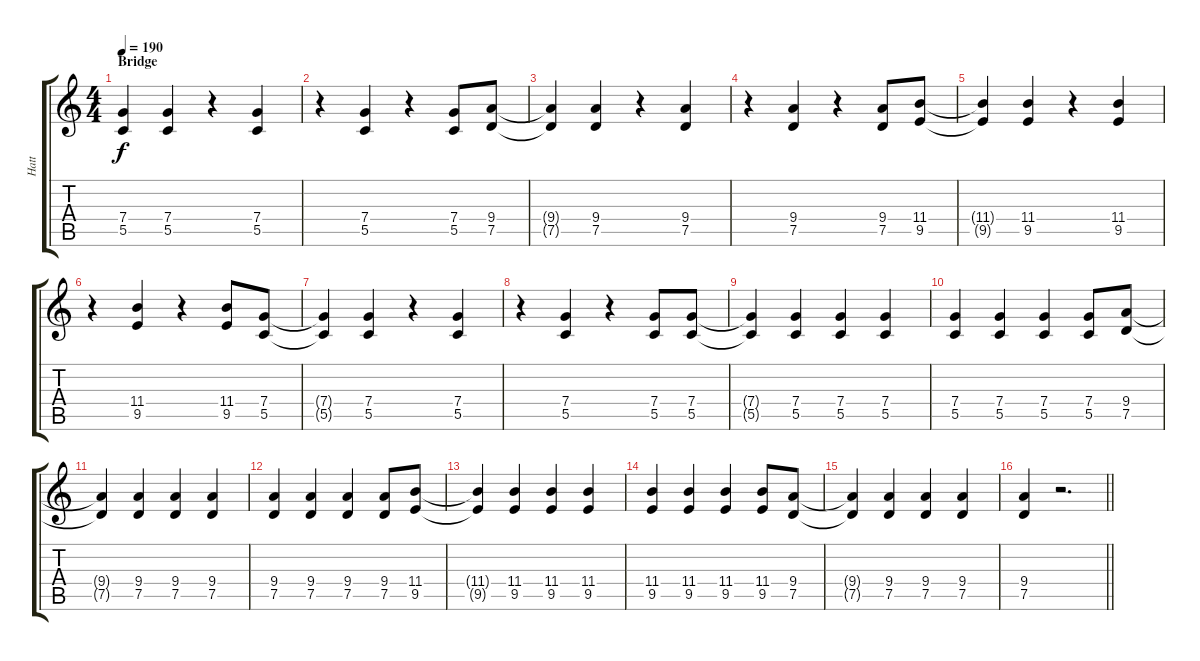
\track ("Hatt" "Hatt") {instrument distortionguitar}
\staff {score tabs}
\tuning (D4 A3 F3 C3 G2 D2) {hide}
\ts (4 4)
\section ("" "Bridge")
\tempo 190
\clef g2
\ks c
(7.4 5.5).4{dy f} (7.4 5.5).4 r.4 (7.4 5.5).4 |
r.4 (7.4 5.5).4 r.4 (7.4 5.5).8 (9.4 7.5).8 |
(9.4{t} 7.5{t}).4 (9.4 7.5).4 r.4 (9.4 7.5).4 |
r.4 (9.4 7.5).4 r.4 (9.4 7.5).8 (11.4 9.5).8 |
(11.4{t} 9.5{t}).4 (11.4 9.5).4 r.4 (11.4 9.5).4 |
r.4 (11.4 9.5).4 r.4 (11.4 9.5).8 (7.4 5.5).8 |
(7.4{t} 5.5{t}).4 (7.4 5.5).4 r.4 (7.4 5.5).4 |
r.4 (7.4 5.5).4 r.4 (7.4 5.5).8 (7.4 5.5).8 |
(7.4{t} 5.5{t}).4 (7.4 5.5).4 (7.4 5.5).4 (7.4 5.5).4 |
(7.4 5.5).4 (7.4 5.5).4 (7.4 5.5).4 (7.4 5.5).8 (9.4 7.5).8 |
(9.4{t} 7.5{t}).4 (9.4 7.5).4 (9.4 7.5).4 (9.4 7.5).4 |
(9.4 7.5).4 (9.4 7.5).4 (9.4 7.5).4 (9.4 7.5).8 (11.4 9.5).8 |
(11.4{t} 9.5{t}).4 (11.4 9.5).4 (11.4 9.5).4 (11.4 9.5).4 |
(11.4 9.5).4 (11.4 9.5).4 (11.4 9.5).4 (11.4 9.5).8 (9.4 7.5).8 |
(9.4{t} 7.5{t}).4 (9.4 7.5).4 (9.4 7.5).4 (9.4 7.5).4 |
\barLineRight lightlight
(9.4 7.5).4 r.2{d}
